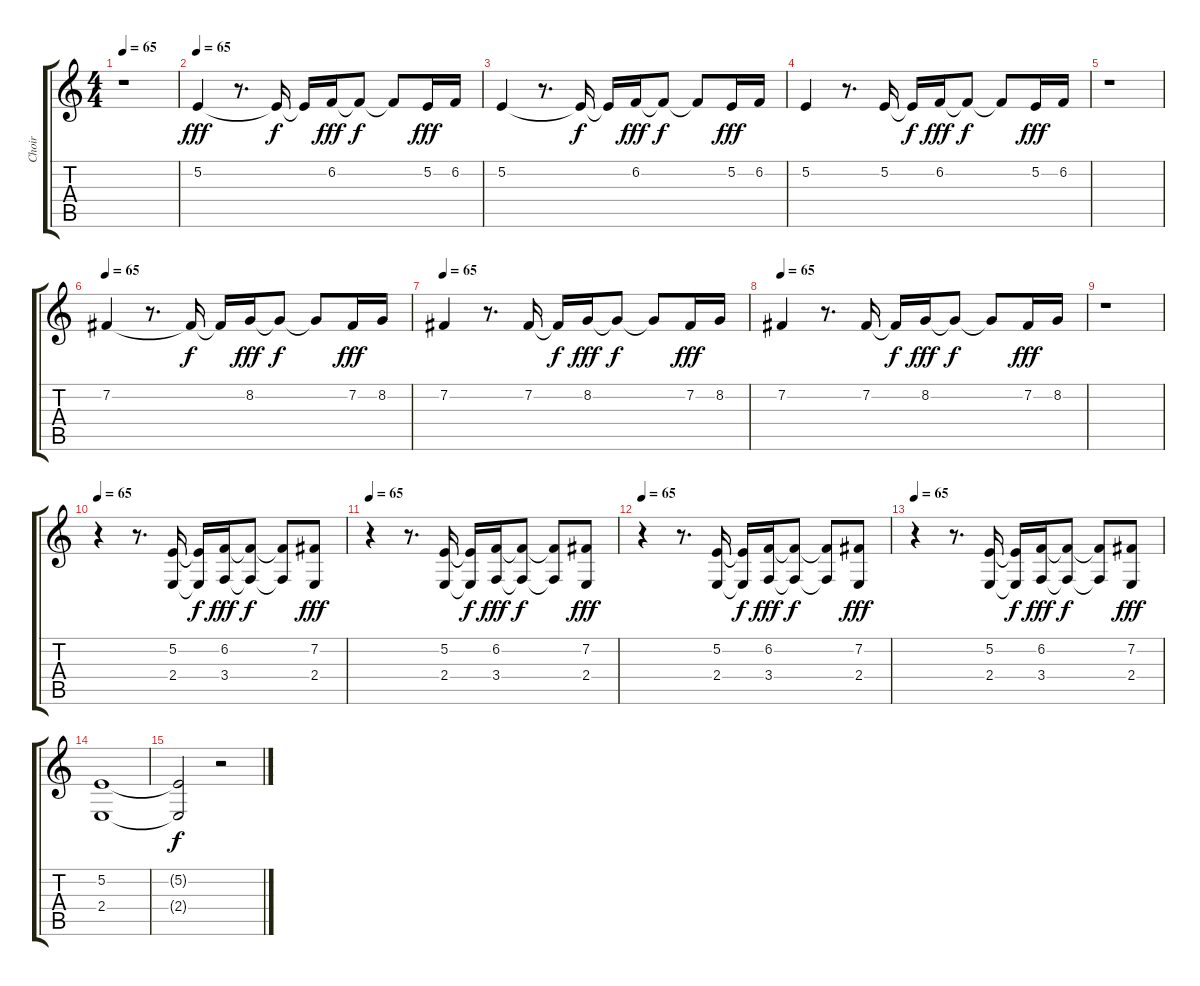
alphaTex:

\track ("Choir" "Choir") {instrument choiraahs}
\staff {score tabs}
\tuning (E4 B3 G3 D3 A2 E2) {hide}
\ts (4 4)
\tempo 65
\clef g2
\ks c
r.1{dy fff} |
\tempo 65
5.2.4 r.8{d} 5.2{t}.16{dy f} 5.2{t}.16 6.2.16{dy fff} 6.2{t}.8{dy f} 6.2{t}.8 5.2.16{dy fff} 6.2.16 |
5.2.4 r.8{d} 5.2{t}.16{dy f} 5.2{t}.16 6.2.16{dy fff} 6.2{t}.8{dy f} 6.2{t}.8 5.2.16{dy fff} 6.2.16 |
5.2.4 r.8{d} 5.2.16 5.2{t}.16{dy f} 6.2.16{dy fff} 6.2{t}.8{dy f} 6.2{t}.8 5.2.16{dy fff} 6.2.16 |
r.1 |
\tempo 65
7.2.4 r.8{d} 7.2{t}.16{dy f} 7.2{t}.16 8.2.16{dy fff} 8.2{t}.8{dy f} 8.2{t}.8 7.2.16{dy fff} 8.2.16 |
\tempo 65
7.2.4 r.8{d} 7.2.16 7.2{t}.16{dy f} 8.2.16{dy fff} 8.2{t}.8{dy f} 8.2{t}.8 7.2.16{dy fff} 8.2.16 |
\tempo 65
7.2.4 r.8{d} 7.2.16 7.2{t}.16{dy f} 8.2.16{dy fff} 8.2{t}.8{dy f} 8.2{t}.8 7.2.16{dy fff} 8.2.16 |
r.1 |
\tempo 65
r.4 r.8{d} (5.2 2.4).16 (5.2{t} 2.4{t}).16{dy f} (6.2 3.4).16{dy fff} (6.2{t} 3.4{t}).8{dy f} (6.2{t} 3.4{t}).8 (7.2 2.4).8{dy fff} |
\tempo 65
r.4 r.8{d} (5.2 2.4).16 (5.2{t} 2.4{t}).16{dy f} (6.2 3.4).16{dy fff} (6.2{t} 3.4{t}).8{dy f} (6.2{t} 3.4{t}).8 (7.2 2.4).8{dy fff} |
\tempo 65
r.4 r.8{d} (5.2 2.4).16 (5.2{t} 2.4{t}).16{dy f} (6.2 3.4).16{dy fff} (6.2{t} 3.4{t}).8{dy f} (6.2{t} 3.4{t}).8 (7.2 2.4).8{dy fff} |
\tempo 65
r.4 r.8{d} (5.2 2.4).16 (5.2{t} 2.4{t}).16{dy f} (6.2 3.4).16{dy fff} (6.2{t} 3.4{t}).8{dy f} (6.2{t} 3.4{t}).8 (7.2 2.4).8{dy fff} |
(5.2 2.4).1 |
(5.2{t} 2.4{t}).2{dy f} r.2
